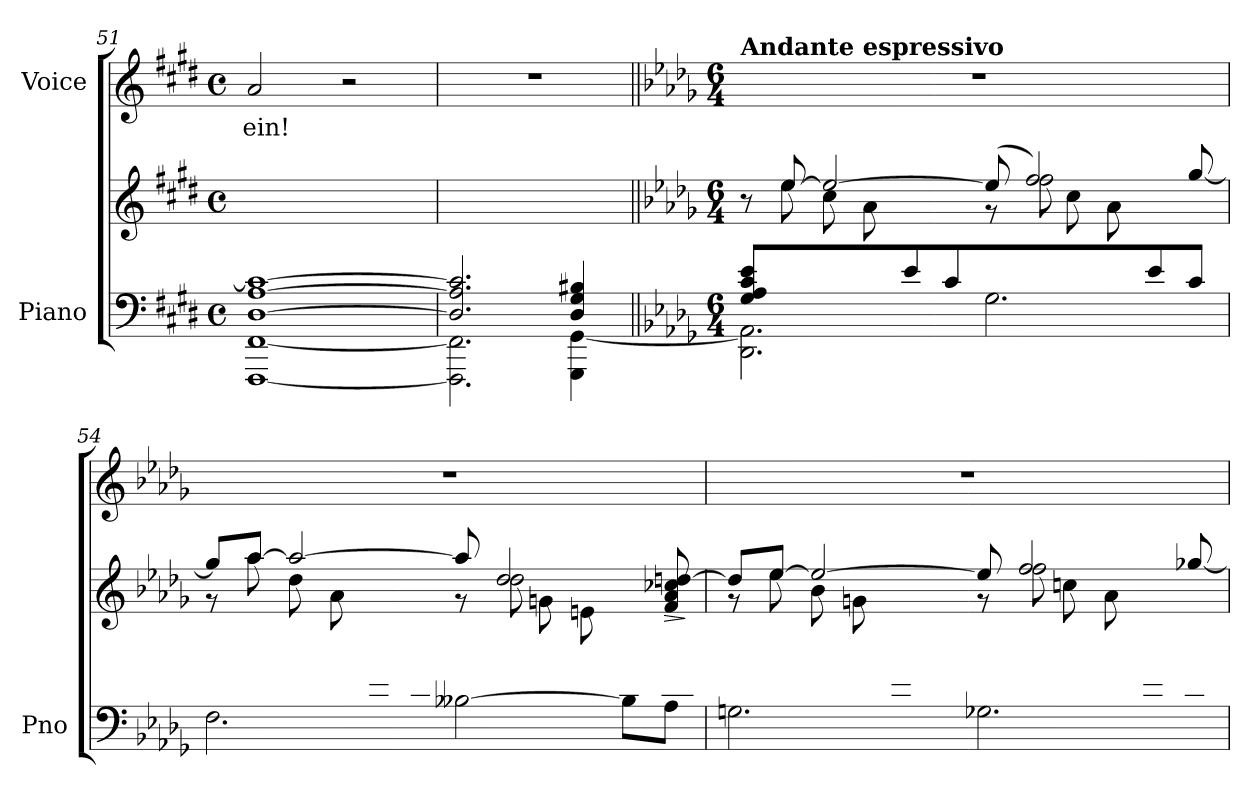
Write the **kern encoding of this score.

**kern	**kern	**dynam	**kern	**text
*part2	*part2	*part2	*part1	*part1
*staff3	*staff2	*staff2/3	*staff1	*staff1
*I"Piano	*	*	*I"Voice	*
*I'Pno	*	*	*	*
*clefF4	*clefG2	*	*clefG2	*
*k[f#c#g#d#]	*k[f#c#g#d#]	*	*k[f#c#g#d#]	*
*M4/4	*M4/4	*	*M4/4	*
*met(c)	*met(c)	*	*met(c)	*
=51	=51	=51	=51	=51
*^	*	*	*	*
[>1D# [1A 1c#_	[1FFF# [<1FF#	1ryy	.	2a/	-ein!
.	.	.	.	2r	.
=52	=52	=52	=52	=52	=52
2.D#/] 2.A/] 2.c#/]	2.FFF#\] 2.FF#\]	1ryy	.	1r	.
4D#/ 4G#/ 4B#X/	4GGG#\ [<4GG#\	.	.	.	.
=53||	=53||	=53||	=53||	=53||	=53||
*k[b-e-a-d-g-]	*	*k[b-e-a-d-g-]	*	*k[b-e-a-d-g-]	*
*M6/4	*	*M6/4	*	*M6/4	*
*	*	*^	*	*	*
!	!	!	!	!	!LO:TX:a:B:t=Andante espressivo	!
8G-\ 8A-\ 8c\ 8e-\	2.DD-\ 2.AA-\]	8r	8ryy	.	1.r	.
4.ryy	.	[8ee-/	8ee-\L	.	.	.
.	.	2ee-/_	8cc\	.	.	.
.	.	.	8a-\	.	.	.
8e-/	.	.	4ryy	.	.	.
8c/J	.	.	.	.	.	.
2ryy	2.G-\	(8ee-/]	8r	.	.	.
!	!	!	!LO:N:head=open	!	!	!
.	.	2ff/)	8ff\L	.	.	.
.	.	.	8cc\	.	.	.
.	.	.	8a-\	.	.	.
8e-/	.	.	4ryy	.	.	.
8c/J	.	[8gg-/	.	.	.	.
=54	=54	=54	=54	=54	=54	=54
2ryy	2.F\	8gg-/L]	8r	.	1.r	.
.	.	[8aa-/J	8aa-\L	.	.	.
.	.	2aa-/_	8dd-\	.	.	.
.	.	.	8a-\	.	.	.
8f/	.	.	4ryy	.	.	.
8d-/J	.	.	.	.	.	.
2ryy	[<2B--X\	8aa-/]	8r	.	.	.
!	!	!	!LO:N:head=open	!	!	!
.	.	2dd-/	8dd-\L	.	.	.
.	.	.	8gn\	.	.	.
.	.	.	8en\	.	.	.
8d-/	8B--\L]	.	4ryy	.	.	.
!	!	!	!	!LO:HP:b	!	!
8c-X/ 8dn/J	8A-\J	8f/ 8a-/ 8cc-X/ [8ddn/	.	>	.	.
*v	*v	*	*	*	*	*
*	*v	*v	*	*	*
.	.	]	.	.
=55	=55	=55	=55	=55
*^	*^	*	*	*
2ryy	2.Gn\	8dd/L]	8r	.	1.r	.
.	.	[8ee-/J	8ee-\L	.	.	.
.	.	2ee-/_	8b-\	.	.	.
.	.	.	8gn\	.	.	.
8e-/	.	.	4ryy	.	.	.
8B-/J	.	.	.	.	.	.
2ryy	2.G-X\	8ee-/]	8r	.	.	.
!	!	!	!LO:N:head=open	!	!	!
.	.	2ff/	8ff\L	.	.	.
.	.	.	8ccn\	.	.	.
.	.	.	8a-\	.	.	.
8e-/	.	.	4ryy	.	.	.
8cn/J	.	[8gg-X/	.	.	.	.
*v	*v	*	*	*	*	*
*	*v	*v	*	*	*
=	=	=	=	=
*-	*-	*-	*-	*-
